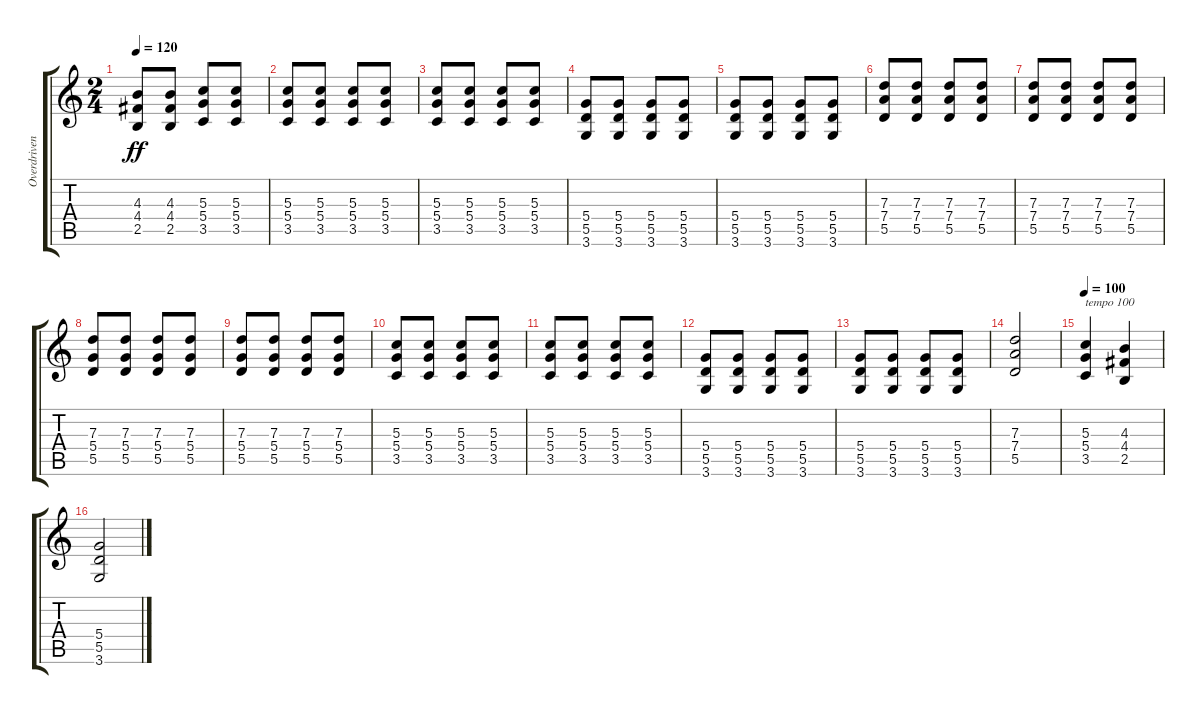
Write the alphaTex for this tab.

\track ("Overdriven" "Overdriven") {instrument overdrivenguitar}
\staff {score tabs}
\tuning (E4 B3 G3 D3 A2 E2) {hide}
\ts (2 4)
\tempo 120
\clef g2
\ks c
(4.3 4.4 2.5).8{dy ff} (4.3 4.4 2.5).8 (5.3 5.4 3.5).8 (5.3 5.4 3.5).8 |
(5.3 5.4 3.5).8 (5.3 5.4 3.5).8 (5.3 5.4 3.5).8 (5.3 5.4 3.5).8 |
(5.3 5.4 3.5).8 (5.3 5.4 3.5).8 (5.3 5.4 3.5).8 (5.3 5.4 3.5).8 |
(5.4 5.5 3.6).8 (5.4 5.5 3.6).8 (5.4 5.5 3.6).8 (5.4 5.5 3.6).8 |
(5.4 5.5 3.6).8 (5.4 5.5 3.6).8 (5.4 5.5 3.6).8 (5.4 5.5 3.6).8 |
(7.3 7.4 5.5).8 (7.3 7.4 5.5).8 (7.3 7.4 5.5).8 (7.3 7.4 5.5).8 |
(7.3 7.4 5.5).8 (7.3 7.4 5.5).8 (7.3 7.4 5.5).8 (7.3 7.4 5.5).8 |
(7.3 5.4 5.5).8 (7.3 5.4 5.5).8 (7.3 5.4 5.5).8 (7.3 5.4 5.5).8 |
(7.3 5.4 5.5).8 (7.3 5.4 5.5).8 (7.3 5.4 5.5).8 (7.3 5.4 5.5).8 |
(5.3 5.4 3.5).8 (5.3 5.4 3.5).8 (5.3 5.4 3.5).8 (5.3 5.4 3.5).8 |
(5.3 5.4 3.5).8 (5.3 5.4 3.5).8 (5.3 5.4 3.5).8 (5.3 5.4 3.5).8 |
(5.4 5.5 3.6).8 (5.4 5.5 3.6).8 (5.4 5.5 3.6).8 (5.4 5.5 3.6).8 |
(5.4 5.5 3.6).8 (5.4 5.5 3.6).8 (5.4 5.5 3.6).8 (5.4 5.5 3.6).8 |
(7.3 7.4 5.5).2 |
\tempo 100
(5.3 5.4 3.5).4{txt "tempo 100"} (4.3 4.4 2.5).4 |
(5.4 5.5 3.6).2
